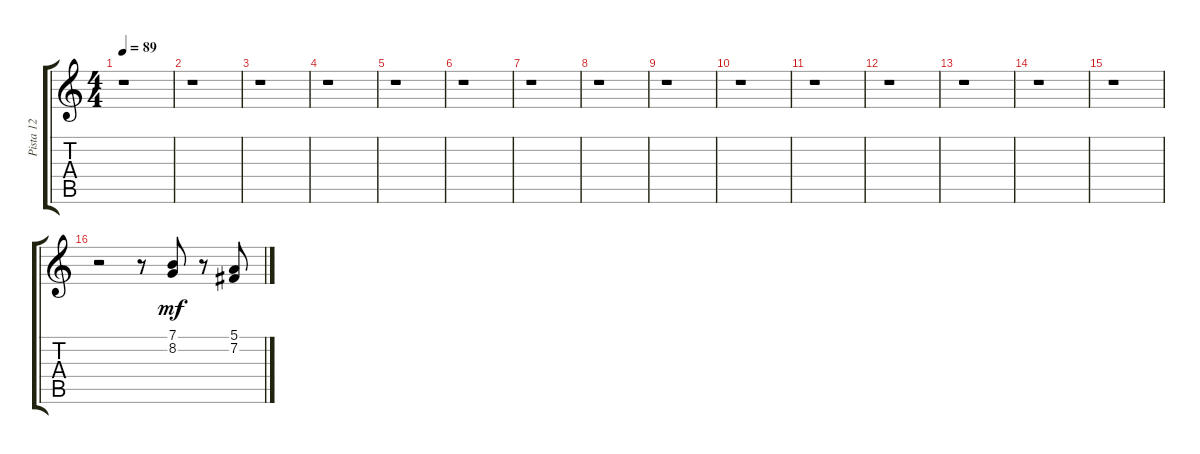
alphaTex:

\track ("Pista 12" "Pista 12") {instrument pad2warm}
\staff {score tabs}
\tuning (E4 B3 G3 D3 A2 E2) {hide}
\ts (4 4)
\tempo 89
\clef g2
\ks c
r.1{dy ff} |
r.1 |
r.1 |
r.1 |
r.1 |
r.1 |
r.1 |
r.1 |
r.1 |
r.1 |
r.1 |
r.1 |
r.1 |
r.1 |
r.1 |
r.2 r.8 (7.1 8.2).8{dy mf} r.8 (5.1 7.2).8
